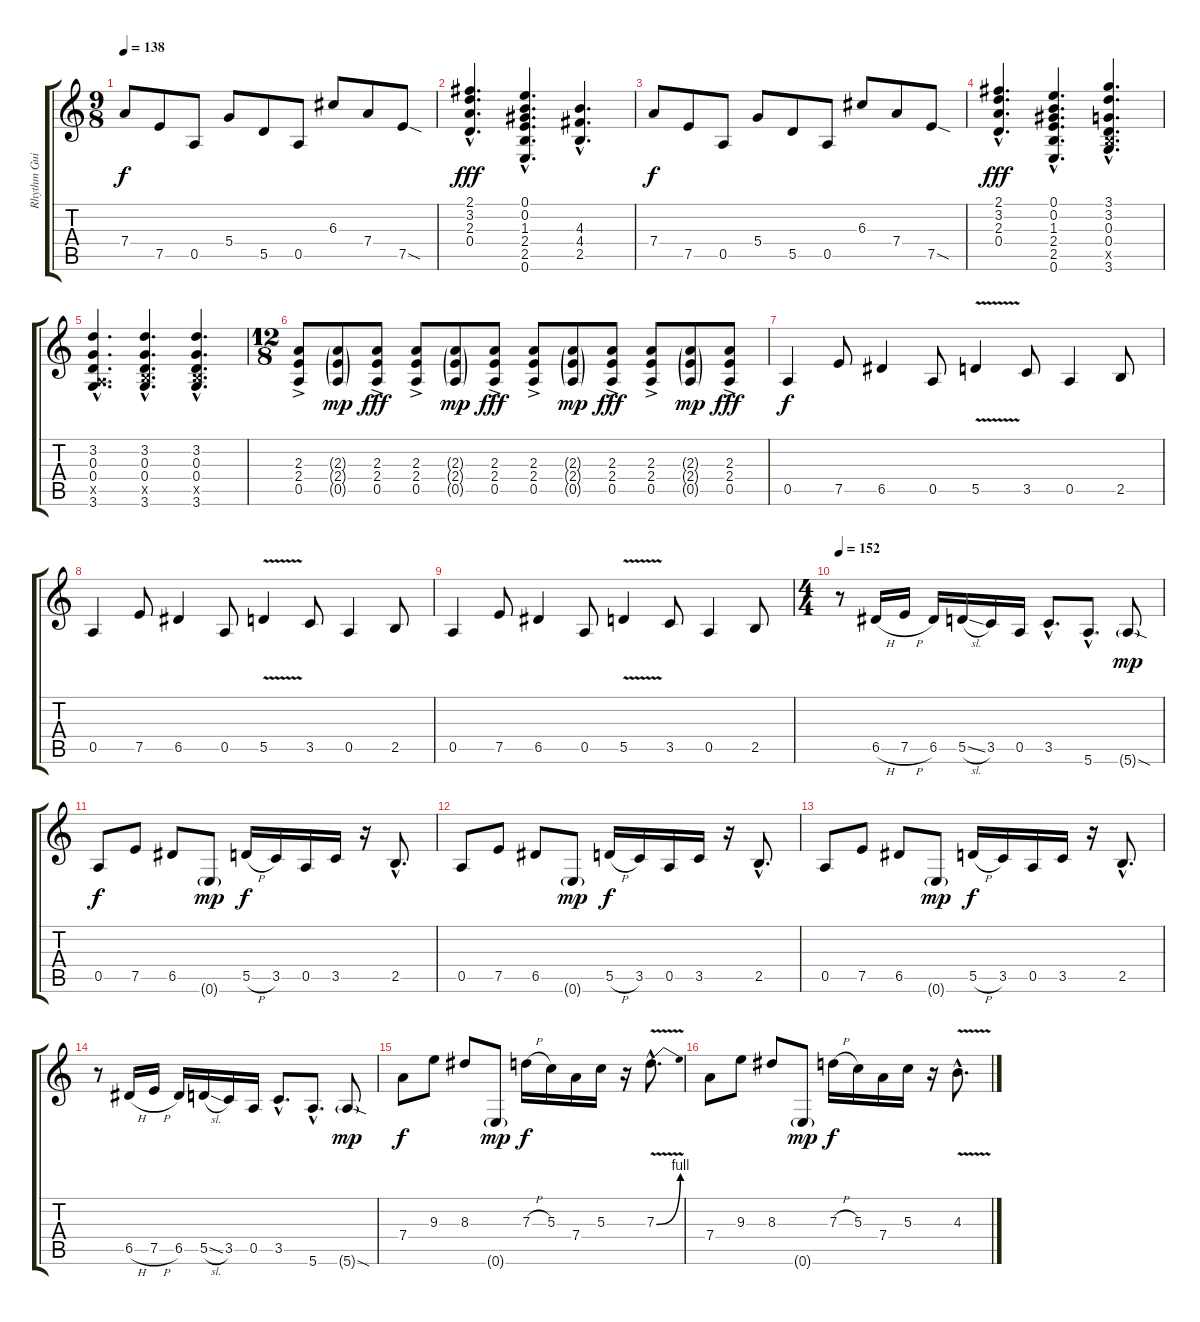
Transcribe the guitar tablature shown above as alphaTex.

\track ("Rhythm Guitar 1" "Rhythm Gui") {instrument acousticguitarsteel}
\staff {score tabs}
\tuning (E4 B3 G3 D3 A2 E2) {hide}
\ts (9 8)
\tempo 138
\clef g2
\ks c
7.4.8{dy f} 7.5.8 0.5.8 5.4.8 5.5.8 0.5.8 6.3.8 7.4.8 7.5{sod}.8 |
(2.1{hac} 3.2{hac} 2.3{hac} 0.4{hac}).4{d dy fff} (0.1{hac} 0.2{hac} 1.3{hac} 2.4{hac} 2.5{hac} 0.6{hac}).4{d} (4.3{hac} 4.4{hac} 2.5{hac}).4{d} |
7.4.8{dy f} 7.5.8 0.5.8 5.4.8 5.5.8 0.5.8 6.3.8 7.4.8 7.5{sod}.8 |
(2.1{hac} 3.2{hac} 2.3{hac} 0.4{hac}).4{d dy fff} (0.1{hac} 0.2{hac} 1.3{hac} 2.4{hac} 2.5{hac} 0.6{hac}).4{d} (3.1{hac} 3.2{hac} 0.3{hac} 0.4{hac} 2.5{hac x} 3.6{hac}).4{d} |
(3.2{hac} 0.3{hac} 0.4{hac} 0.5{hac x} 3.6{hac}).4{d} (3.2{hac} 0.3{hac} 0.4{hac} 2.5{hac x} 3.6{hac}).4{d} (3.2{hac} 0.3{hac} 0.4{hac} 2.5{hac x} 3.6{hac}).4{d} |
\ts (12 8)
(2.3 2.4 0.5{ac}).8 (2.3{g} 2.4{g} 0.5{g}).8{dy mp} (2.3 2.4 0.5{ac}).8{dy fff} (2.3 2.4 0.5{ac}).8 (2.3{g} 2.4{g} 0.5{g}).8{dy mp} (2.3 2.4 0.5{ac}).8{dy fff} (2.3 2.4 0.5{ac}).8 (2.3{g} 2.4{g} 0.5{g}).8{dy mp} (2.3 2.4 0.5{ac}).8{dy fff} (2.3 2.4 0.5{ac}).8 (2.3{g} 2.4{g} 0.5{g}).8{dy mp} (2.3 2.4 0.5{ac}).8{dy fff} |
0.5.4{dy f} 7.5.8 6.5.4 0.5.8 5.5{v}.4 3.5.8 0.5.4 2.5.8 |
0.5.4 7.5.8 6.5.4 0.5.8 5.5{v}.4 3.5.8 0.5.4 2.5.8 |
0.5.4 7.5.8 6.5.4 0.5.8 5.5{v}.4 3.5.8 0.5.4 2.5.8 |
\ts (4 4)
\tempo 152
r.8 6.5{h}.16 7.5{h}.16 6.5.16 5.5{sl}.16 3.5.16 0.5.16 3.5{hac}.8{d} 5.6{hac}.8{d} 5.6{sod g}.8{dy mp} |
0.5.8{dy f} 7.5.8 6.5.8 0.6{g}.8{dy mp} 5.5{h}.16{dy f} 3.5.16 0.5.16 3.5.16 r.16 2.5{hac}.8{d} |
0.5.8 7.5.8 6.5.8 0.6{g}.8{dy mp} 5.5{h}.16{dy f} 3.5.16 0.5.16 3.5.16 r.16 2.5{hac}.8{d} |
0.5.8 7.5.8 6.5.8 0.6{g}.8{dy mp} 5.5{h}.16{dy f} 3.5.16 0.5.16 3.5.16 r.16 2.5{hac}.8{d} |
r.8 6.5{h}.16 7.5{h}.16 6.5.16 5.5{sl}.16 3.5.16 0.5.16 3.5{hac}.8{d} 5.6{hac}.8{d} 5.6{sod g}.8{dy mp} |
7.4.8{dy f} 9.3.8 8.3.8 0.6{g}.8{dy mp} 7.3{h}.16{dy f} 5.3.16 7.4.16 5.3.16 r.16 7.3{be (bend 0 0 60 4) v hac}.8{d} |
7.4.8 9.3.8 8.3.8 0.6{g}.8{dy mp} 7.3{h}.16{dy f} 5.3.16 7.4.16 5.3.16 r.16 4.3{v hac}.8{d}
